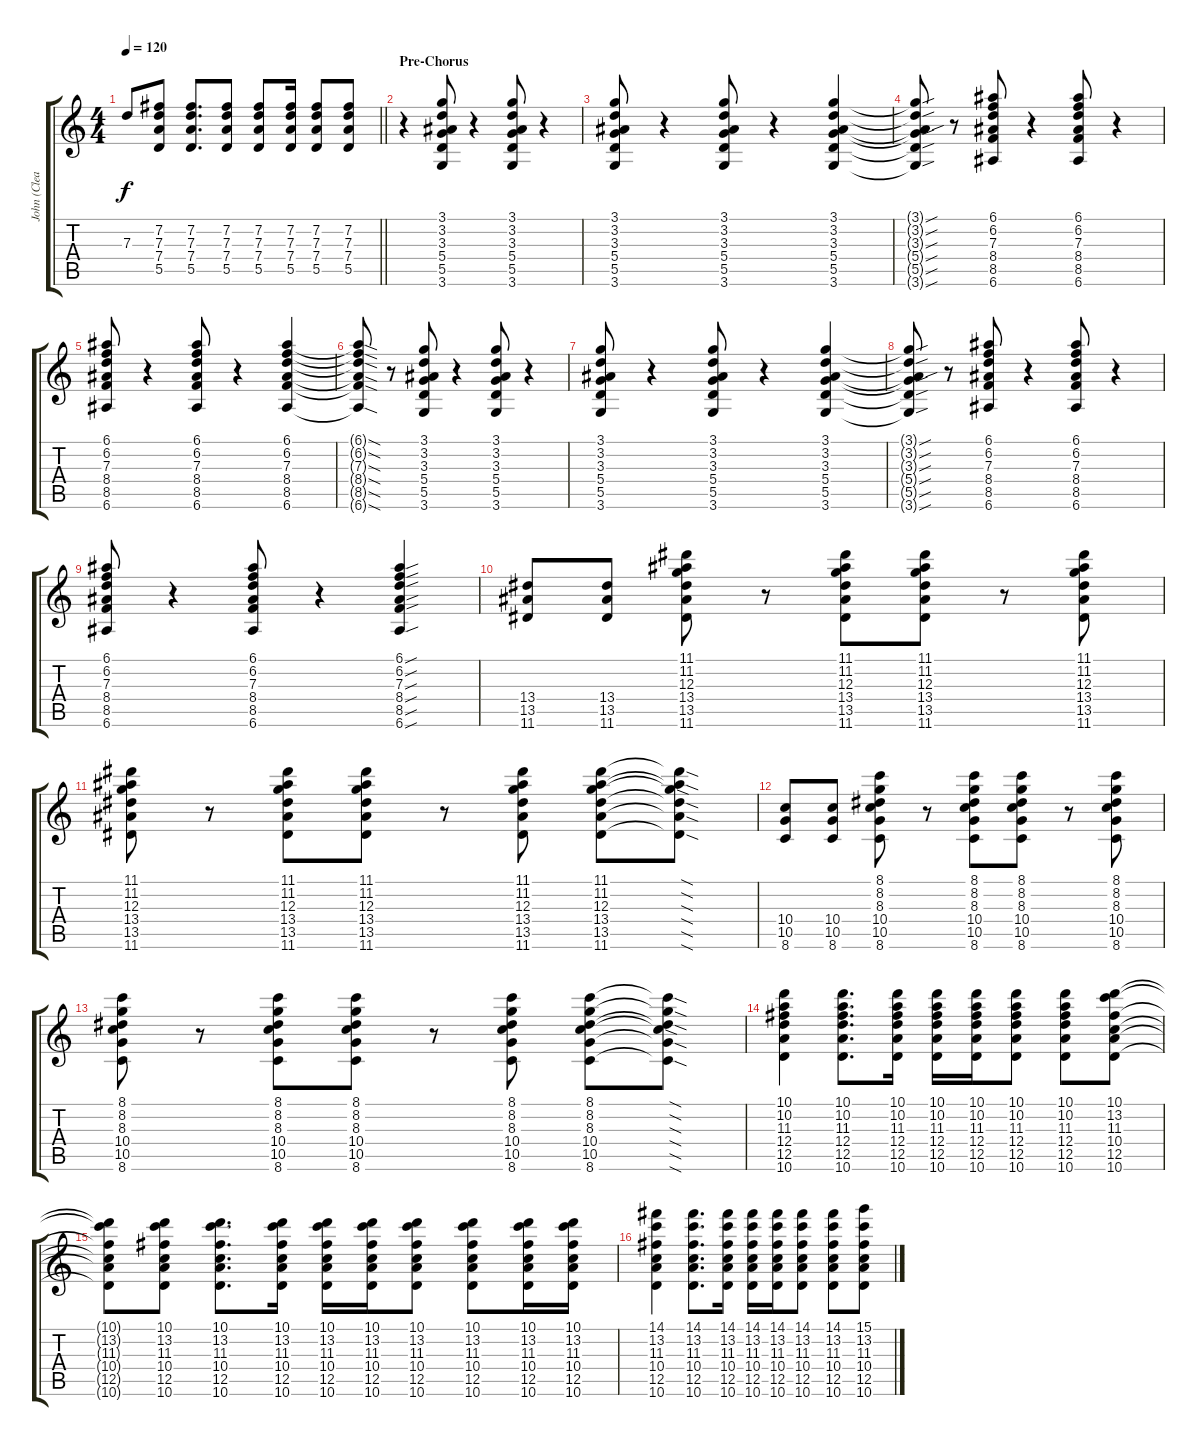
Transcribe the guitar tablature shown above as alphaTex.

\track ("John (Clean 1)" "John (Clea") {instrument electricguitarclean}
\staff {score tabs}
\tuning (E4 B3 G3 D3 A2 E2) {hide}
\ts (4 4)
\tempo 120
\clef g2
\barLineRight lightlight
\ks c
7.3{t}.8{dy f} (7.2 7.3 7.4 5.5).8 (7.2 7.3 7.4 5.5).8{d} (7.2 7.3 7.4 5.5).8 (7.2 7.3 7.4 5.5).8 (7.2 7.3 7.4 5.5).16 (7.2 7.3 7.4 5.5).8 (7.2 7.3 7.4 5.5).8 |
\section ("" "Pre-Chorus")
r.4 (3.1 3.2 3.3 5.4 5.5 3.6).8 r.4 (3.1 3.2 3.3 5.4 5.5 3.6).8 r.4 |
(3.1 3.2 3.3 5.4 5.5 3.6).8 r.4 (3.1 3.2 3.3 5.4 5.5 3.6).8 r.4 (3.1 3.2 3.3 5.4 5.5 3.6).4 |
(3.1{sou t} 3.2{sou t} 3.3{sou t} 5.4{sou t} 5.5{sou t} 3.6{sou t}).8 r.8 (6.1 6.2 7.3 8.4 8.5 6.6).8 r.4 (6.1 6.2 7.3 8.4 8.5 6.6).8 r.4 |
(6.1 6.2 7.3 8.4 8.5 6.6).8 r.4 (6.1 6.2 7.3 8.4 8.5 6.6).8 r.4 (6.1 6.2 7.3 8.4 8.5 6.6).4 |
(6.1{sod t} 6.2{sod t} 7.3{sod t} 8.4{sod t} 8.5{sod t} 6.6{sod t}).8 r.8 (3.1 3.2 3.3 5.4 5.5 3.6).8 r.4 (3.1 3.2 3.3 5.4 5.5 3.6).8 r.4 |
(3.1 3.2 3.3 5.4 5.5 3.6).8 r.4 (3.1 3.2 3.3 5.4 5.5 3.6).8 r.4 (3.1 3.2 3.3 5.4 5.5 3.6).4 |
(3.1{sou t} 3.2{sou t} 3.3{sou t} 5.4{sou t} 5.5{sou t} 3.6{sou t}).8 r.8 (6.1 6.2 7.3 8.4 8.5 6.6).8 r.4 (6.1 6.2 7.3 8.4 8.5 6.6).8 r.4 |
(6.1 6.2 7.3 8.4 8.5 6.6).8 r.4 (6.1 6.2 7.3 8.4 8.5 6.6).8 r.4 (6.1{sou} 6.2{sou} 7.3{sou} 8.4{sou} 8.5{sou} 6.6{sou}).4 |
(13.4 13.5 11.6).8 (13.4 13.5 11.6).8 (11.1 11.2 12.3 13.4 13.5 11.6).8 r.8 (11.1 11.2 12.3 13.4 13.5 11.6).8 (11.1 11.2 12.3 13.4 13.5 11.6).8 r.8 (11.1 11.2 12.3 13.4 13.5 11.6).8 |
(11.1 11.2 12.3 13.4 13.5 11.6).8 r.8 (11.1 11.2 12.3 13.4 13.5 11.6).8 (11.1 11.2 12.3 13.4 13.5 11.6).8 r.8 (11.1 11.2 12.3 13.4 13.5 11.6).8 (11.1 11.2 12.3 13.4 13.5 11.6).8 (11.1{sod t} 11.2{sod t} 12.3{sod t} 13.4{sod t} 13.5{sod t} 11.6{sod t}).8 |
(10.4 10.5 8.6).8 (10.4 10.5 8.6).8 (8.1 8.2 8.3 10.4 10.5 8.6).8 r.8 (8.1 8.2 8.3 10.4 10.5 8.6).8 (8.1 8.2 8.3 10.4 10.5 8.6).8 r.8 (8.1 8.2 8.3 10.4 10.5 8.6).8 |
(8.1 8.2 8.3 10.4 10.5 8.6).8 r.8 (8.1 8.2 8.3 10.4 10.5 8.6).8 (8.1 8.2 8.3 10.4 10.5 8.6).8 r.8 (8.1 8.2 8.3 10.4 10.5 8.6).8 (8.1 8.2 8.3 10.4 10.5 8.6).8 (8.1{sod t} 8.2{sod t} 8.3{sod t} 10.4{sod t} 10.5{sod t} 8.6{sod t}).8 |
(10.1 10.2 11.3 12.4 12.5 10.6).4 (10.1 10.2 11.3 12.4 12.5 10.6).8{d} (10.1 10.2 11.3 12.4 12.5 10.6).16 (10.1 10.2 11.3 12.4 12.5 10.6).16 (10.1 10.2 11.3 12.4 12.5 10.6).16 (10.1 10.2 11.3 12.4 12.5 10.6).8 (10.1 10.2 11.3 12.4 12.5 10.6).8 (10.1 13.2 11.3 10.4 12.5 10.6).8 |
(10.1{t} 13.2{t} 11.3{t} 10.4{t} 12.5{t} 10.6{t}).8 (10.1 13.2 11.3 10.4 12.5 10.6).8 (10.1 13.2 11.3 10.4 12.5 10.6).8{d} (10.1 13.2 11.3 10.4 12.5 10.6).16 (10.1 13.2 11.3 10.4 12.5 10.6).16 (10.1 13.2 11.3 10.4 12.5 10.6).16 (10.1 13.2 11.3 10.4 12.5 10.6).8 (10.1 13.2 11.3 10.4 12.5 10.6).8 (10.1 13.2 11.3 10.4 12.5 10.6).16 (10.1 13.2 11.3 10.4 12.5 10.6).16 |
(14.1 13.2 11.3 10.4 12.5 10.6).4 (14.1 13.2 11.3 10.4 12.5 10.6).8{d} (14.1 13.2 11.3 10.4 12.5 10.6).16 (14.1 13.2 11.3 10.4 12.5 10.6).16 (14.1 13.2 11.3 10.4 12.5 10.6).16 (14.1 13.2 11.3 10.4 12.5 10.6).8 (14.1 13.2 11.3 10.4 12.5 10.6).8 (15.1 13.2 11.3 10.4 12.5 10.6).8
